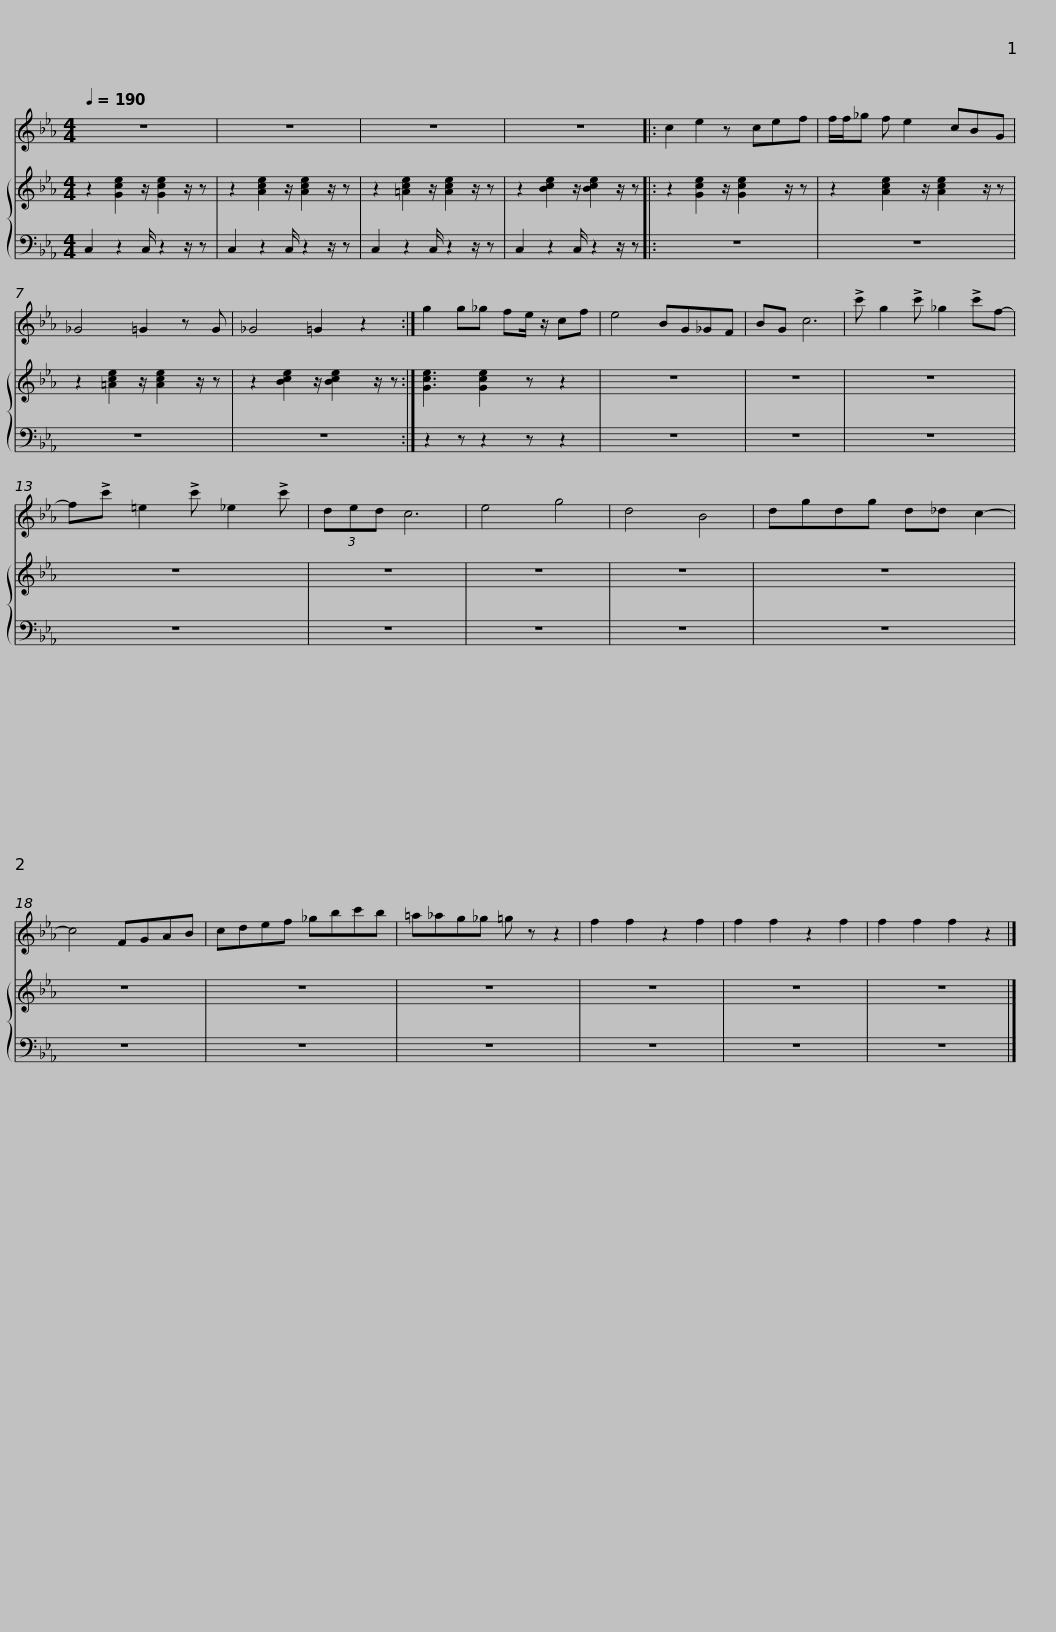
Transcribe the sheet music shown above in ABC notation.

X:1
%%score 1 { 2 | 3 }
L:1/8
Q:1/4=190
M:4/4
I:linebreak $
K:Eb
V:1 treble
V:2 treble
V:3 bass
V:1
 z8 | z8 | z8 | z8 |: c2 e2 z cef |$ %5
 f/f/_g f e2 cBG | _G4 =G2 z G | _G4 =G2 z2 :| g2 g_g fe/ z/ cf |$ e4 BG_GF | %10
 BG c6 | !>!c' g2 !>!c' _g2 !>!c'f- | f!>!c' =e2 !>!c' _e2 !>!c' | (3ded c6 | e4 g4 | %15
 d4 B4 |$ dgdg d_d c2- | c4 FGAB | cdef _gbc'b | =a_ag_g =g z z2 | %20
 f2 f2 z2 f2 | f2 f2 z2 f2 |$ f2 f2 f2 z2 |] %23
V:2
 z2 [Gce]2 z/ [Gce]2 z/ z | z2 [Ace]2 z/ [Ace]2 z/ z | z2 [=Ace]2 z/ [Ace]2 z/ z | z2 [Bce]2 z/ [Bce]2 z/ z |: z2 [Gce]2 z/ [Gce]2 z/ z |$ %5
 z2 [Ace]2 z/ [Ace]2 z/ z | z2 [=Ace]2 z/ [Ace]2 z/ z | z2 [Bce]2 z/ [Bce]2 z/ z :| [Gce]3 [Gce]2 z z2 |$ z8 | %10
 z8 | z8 | z8 | z8 | z8 | %15
 z8 |$ z8 | z8 | z8 | z8 | %20
 z8 | z8 |$ z8 |] %23
V:3
 C,2 z2 C,/ z2 z/ z | C,2 z2 C,/ z2 z/ z | C,2 z2 C,/ z2 z/ z | C,2 z2 C,/ z2 z/ z |: z8 |$ %5
 z8 | z8 | z8 :| z2 z z2 z z2 |$ z8 | %10
 z8 | z8 | z8 | z8 | z8 | %15
 z8 |$ z8 | z8 | z8 | z8 | %20
 z8 | z8 |$ z8 |] %23
